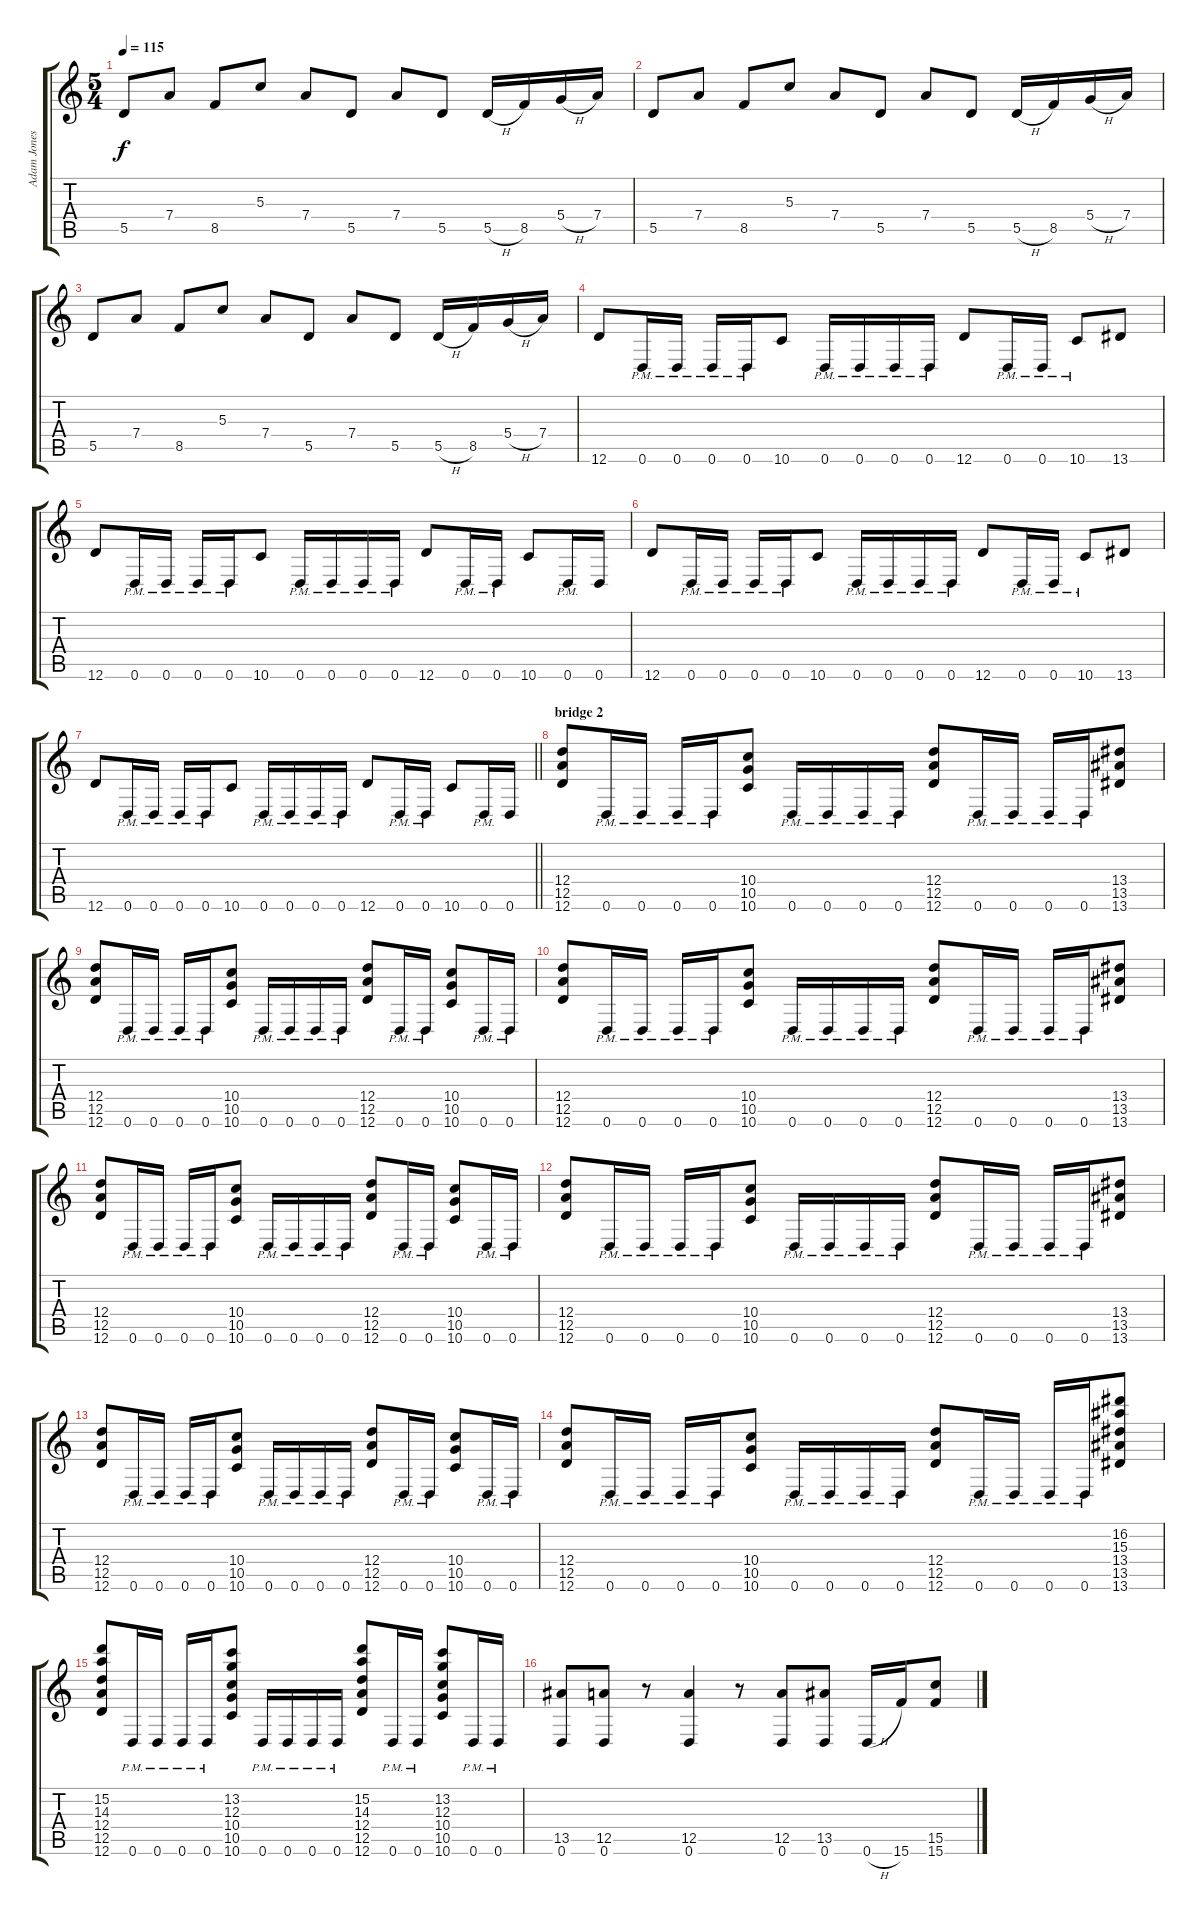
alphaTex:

\track ("Adam Jones" "Adam Jones") {instrument distortionguitar}
\staff {score tabs}
\tuning (E4 B3 G3 D3 A2 D2) {hide}
\ts (5 4)
\tempo 115
\clef g2
\ks c
5.5.8{dy f} 7.4.8 8.5.8 5.3.8 7.4.8 5.5.8 7.4.8 5.5.8 5.5{h}.16 8.5.16 5.4{h}.16 7.4.16 |
5.5.8 7.4.8 8.5.8 5.3.8 7.4.8 5.5.8 7.4.8 5.5.8 5.5{h}.16 8.5.16 5.4{h}.16 7.4.16 |
5.5.8 7.4.8 8.5.8 5.3.8 7.4.8 5.5.8 7.4.8 5.5.8 5.5{h}.16 8.5.16 5.4{h}.16 7.4.16 |
12.6.8{instrument distortionguitar} 0.6{pm}.16 0.6{pm}.16 0.6{pm}.16 0.6{pm}.16 10.6.8 0.6{pm}.16 0.6{pm}.16 0.6{pm}.16 0.6{pm}.16 12.6.8 0.6{pm}.16 0.6{pm}.16 10.6{pm}.8 13.6.8 |
12.6.8 0.6{pm}.16 0.6{pm}.16 0.6{pm}.16 0.6{pm}.16 10.6.8 0.6{pm}.16 0.6{pm}.16 0.6{pm}.16 0.6{pm}.16 12.6.8 0.6{pm}.16 0.6{pm}.16 10.6.8 0.6{pm}.16 0.6.16 |
12.6.8{instrument distortionguitar} 0.6{pm}.16 0.6{pm}.16 0.6{pm}.16 0.6{pm}.16 10.6.8 0.6{pm}.16 0.6{pm}.16 0.6{pm}.16 0.6{pm}.16 12.6.8 0.6{pm}.16 0.6{pm}.16 10.6{pm}.8 13.6.8 |
\barLineRight lightlight
12.6.8 0.6{pm}.16 0.6{pm}.16 0.6{pm}.16 0.6{pm}.16 10.6.8 0.6{pm}.16 0.6{pm}.16 0.6{pm}.16 0.6{pm}.16 12.6.8 0.6{pm}.16 0.6{pm}.16 10.6.8 0.6{pm}.16 0.6.16 |
\section ("" "bridge 2")
(12.4 12.5 12.6).8 0.6{pm}.16 0.6{pm}.16 0.6{pm}.16 0.6{pm}.16 (10.4 10.5 10.6).8 0.6{pm}.16 0.6{pm}.16 0.6{pm}.16 0.6{pm}.16 (12.4 12.5 12.6).8 0.6{pm}.16 0.6{pm}.16 0.6{pm}.16 0.6{pm}.16 (13.4 13.5 13.6).8 |
(12.4 12.5 12.6).8 0.6{pm}.16 0.6{pm}.16 0.6{pm}.16 0.6{pm}.16 (10.4 10.5 10.6).8 0.6{pm}.16 0.6{pm}.16 0.6{pm}.16 0.6{pm}.16 (12.4 12.5 12.6).8 0.6{pm}.16 0.6{pm}.16 (10.4 10.5 10.6).8 0.6{pm}.16 0.6{pm}.16 |
(12.4 12.5 12.6).8 0.6{pm}.16 0.6{pm}.16 0.6{pm}.16 0.6{pm}.16 (10.4 10.5 10.6).8 0.6{pm}.16 0.6{pm}.16 0.6{pm}.16 0.6{pm}.16 (12.4 12.5 12.6).8 0.6{pm}.16 0.6{pm}.16 0.6{pm}.16 0.6{pm}.16 (13.4 13.5 13.6).8 |
(12.4 12.5 12.6).8 0.6{pm}.16 0.6{pm}.16 0.6{pm}.16 0.6{pm}.16 (10.4 10.5 10.6).8 0.6{pm}.16 0.6{pm}.16 0.6{pm}.16 0.6{pm}.16 (12.4 12.5 12.6).8 0.6{pm}.16 0.6{pm}.16 (10.4 10.5 10.6).8 0.6{pm}.16 0.6{pm}.16 |
(12.4 12.5 12.6).8 0.6{pm}.16 0.6{pm}.16 0.6{pm}.16 0.6{pm}.16 (10.4 10.5 10.6).8 0.6{pm}.16 0.6{pm}.16 0.6{pm}.16 0.6{pm}.16 (12.4 12.5 12.6).8 0.6{pm}.16 0.6{pm}.16 0.6{pm}.16 0.6{pm}.16 (13.4 13.5 13.6).8 |
(12.4 12.5 12.6).8 0.6{pm}.16 0.6{pm}.16 0.6{pm}.16 0.6{pm}.16 (10.4 10.5 10.6).8 0.6{pm}.16 0.6{pm}.16 0.6{pm}.16 0.6{pm}.16 (12.4 12.5 12.6).8 0.6{pm}.16 0.6{pm}.16 (10.4 10.5 10.6).8 0.6{pm}.16 0.6{pm}.16 |
(12.4 12.5 12.6).8 0.6{pm}.16 0.6{pm}.16 0.6{pm}.16 0.6{pm}.16 (10.4 10.5 10.6).8 0.6{pm}.16 0.6{pm}.16 0.6{pm}.16 0.6{pm}.16 (12.4 12.5 12.6).8 0.6{pm}.16 0.6{pm}.16 0.6{pm}.16 0.6{pm}.16 (16.2 15.3 13.4 13.5 13.6).8 |
(15.2 14.3 12.4 12.5 12.6).8 0.6{pm}.16 0.6{pm}.16 0.6{pm}.16 0.6{pm}.16 (13.2 12.3 10.4 10.5 10.6).8 0.6{pm}.16 0.6{pm}.16 0.6{pm}.16 0.6{pm}.16 (15.2 14.3 12.4 12.5 12.6).8 0.6{pm}.16 0.6{pm}.16 (13.2 12.3 10.4 10.5 10.6).8 0.6{pm}.16 0.6{pm}.16 |
(13.5 0.6).8 (12.5 0.6).8 r.8 (12.5 0.6).4 r.8 (12.5 0.6).8 (13.5 0.6).8 0.6{h}.16 15.6.16 (15.5 15.6).8
